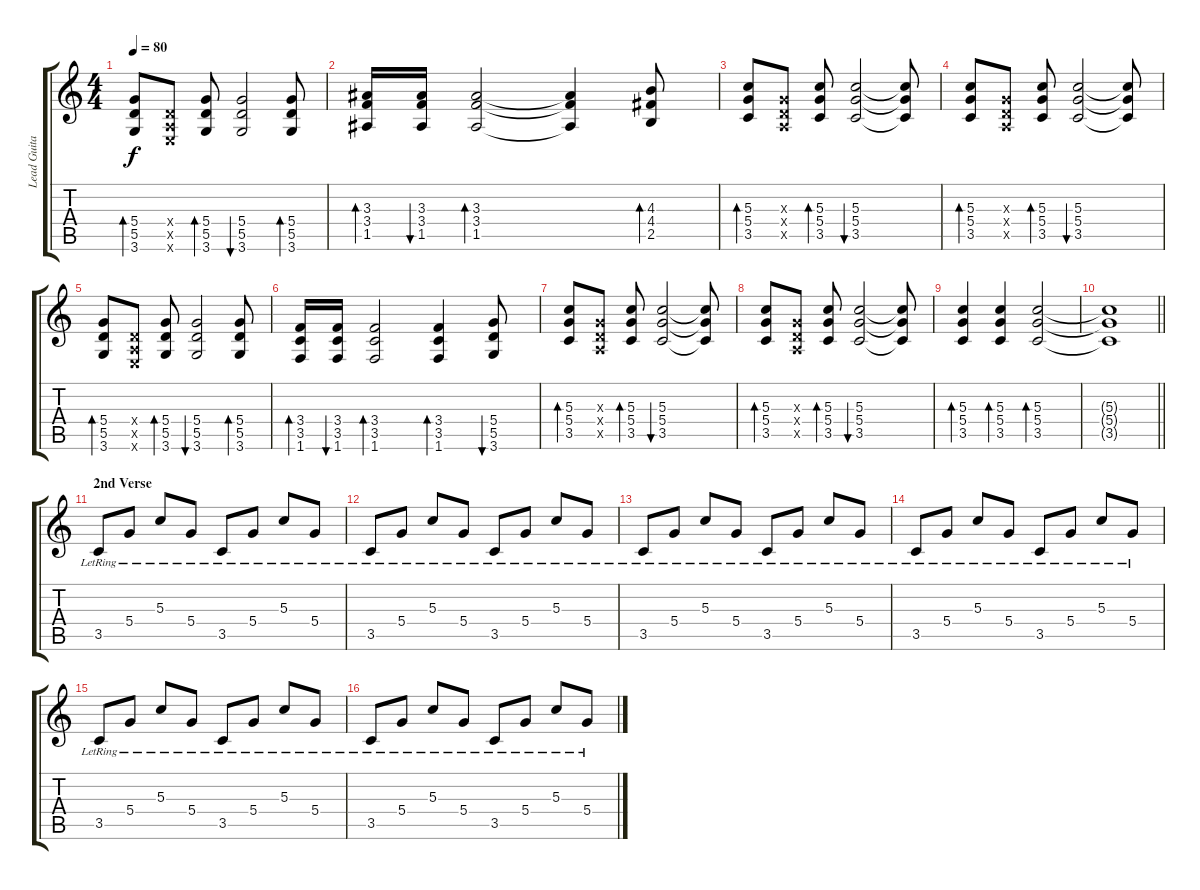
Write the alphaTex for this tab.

\track ("Lead Guitar" "Lead Guita") {instrument overdrivenguitar}
\staff {score tabs}
\tuning (E4 B3 G3 D3 A2 E2) {hide}
\ts (4 4)
\tempo 80
\clef g2
\ks c
(5.4 5.5 3.6).8{bd 120 dy f} (0.4{x} 0.5{x} 0.6{x}).8 (5.4 5.5 3.6).8{bd 120} (5.4 5.5 3.6).2{bu 120} (5.4 5.5 3.6).8{bd 120} |
(3.3 3.4 1.5).16{bd 120} (3.3 3.4 1.5).16{bu 120} (3.3 3.4 1.5).2{bd 120} (3.3{t} 3.4{t} 1.5{t}).4 (4.3 4.4 2.5).8{bd 120} |
(5.3 5.4 3.5).8{bd 120} (0.3{x} 0.4{x} 0.5{x}).8 (5.3 5.4 3.5).8{bd 120} (5.3 5.4 3.5).2{bu 120} (5.3{t} 5.4{t} 3.5{t}).8 |
(5.3 5.4 3.5).8{bd 120} (0.3{x} 0.4{x} 0.5{x}).8 (5.3 5.4 3.5).8{bd 120} (5.3 5.4 3.5).2{bu 120} (5.3{t} 5.4{t} 3.5{t}).8 |
(5.4 5.5 3.6).8{bd 120} (0.4{x} 0.5{x} 0.6{x}).8 (5.4 5.5 3.6).8{bd 120} (5.4 5.5 3.6).2{bu 120} (5.4 5.5 3.6).8{bd 120} |
(3.4 3.5 1.6).16{bd 120} (3.4 3.5 1.6).16{bu 120} (3.4 3.5 1.6).2{bd 120} (3.4 3.5 1.6).4{bd 120} (5.4 5.5 3.6).8{bu 120} |
(5.3 5.4 3.5).8{bd 120} (0.3{x} 0.4{x} 0.5{x}).8 (5.3 5.4 3.5).8{bd 120} (5.3 5.4 3.5).2{bu 120} (5.3{t} 5.4{t} 3.5{t}).8 |
(5.3 5.4 3.5).8{bd 120} (0.3{x} 0.4{x} 0.5{x}).8 (5.3 5.4 3.5).8{bd 120} (5.3 5.4 3.5).2{bu 120} (5.3{t} 5.4{t} 3.5{t}).8 |
(5.3 5.4 3.5).4{bd 240} (5.3 5.4 3.5).4{bd 240} (5.3 5.4 3.5).2{bd 480} |
\barLineRight lightlight
(5.3{t} 5.4{t} 3.5{t}).1 |
\section ("" "2nd Verse")
3.5{lr}.8{balance 16} 5.4{lr}.8 5.3{lr}.8 5.4{lr}.8 3.5{lr}.8 5.4{lr}.8 5.3{lr}.8 5.4{lr}.8 |
3.5{lr}.8 5.4{lr}.8 5.3{lr}.8 5.4{lr}.8 3.5{lr}.8 5.4{lr}.8 5.3{lr}.8 5.4{lr}.8 |
3.5{lr}.8 5.4{lr}.8 5.3{lr}.8 5.4{lr}.8 3.5{lr}.8 5.4{lr}.8 5.3{lr}.8 5.4{lr}.8 |
3.5{lr}.8 5.4{lr}.8 5.3{lr}.8 5.4{lr}.8 3.5{lr}.8 5.4{lr}.8 5.3{lr}.8 5.4{lr}.8 |
3.5{lr}.8 5.4{lr}.8 5.3{lr}.8 5.4{lr}.8 3.5{lr}.8 5.4{lr}.8 5.3{lr}.8 5.4{lr}.8 |
3.5{lr}.8 5.4{lr}.8 5.3{lr}.8 5.4{lr}.8 3.5{lr}.8 5.4{lr}.8 5.3{lr}.8 5.4{lr}.8
